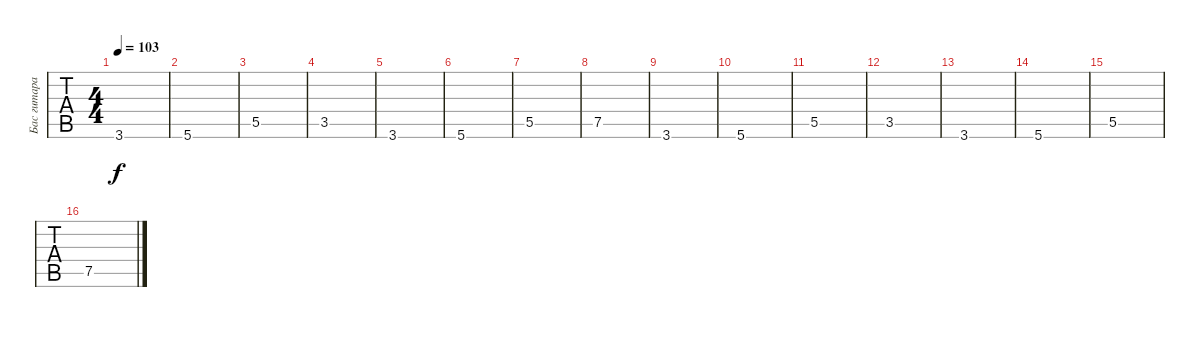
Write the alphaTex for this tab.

\track ("Бас гитара" "Бас гитара") {instrument electricbassfinger}
\staff {tabs}
\tuning (E4 B3 G3 D3 A2 D2) {hide}
\ts (4 4)
\tempo 103
\clef g2
\ks c
3.6.1{dy f} |
5.6.1 |
5.5.1 |
3.5.1 |
3.6.1 |
5.6.1 |
5.5.1 |
7.5.1 |
3.6.1 |
5.6.1 |
5.5.1 |
3.5.1 |
3.6.1 |
5.6.1 |
5.5.1 |
7.5.1
